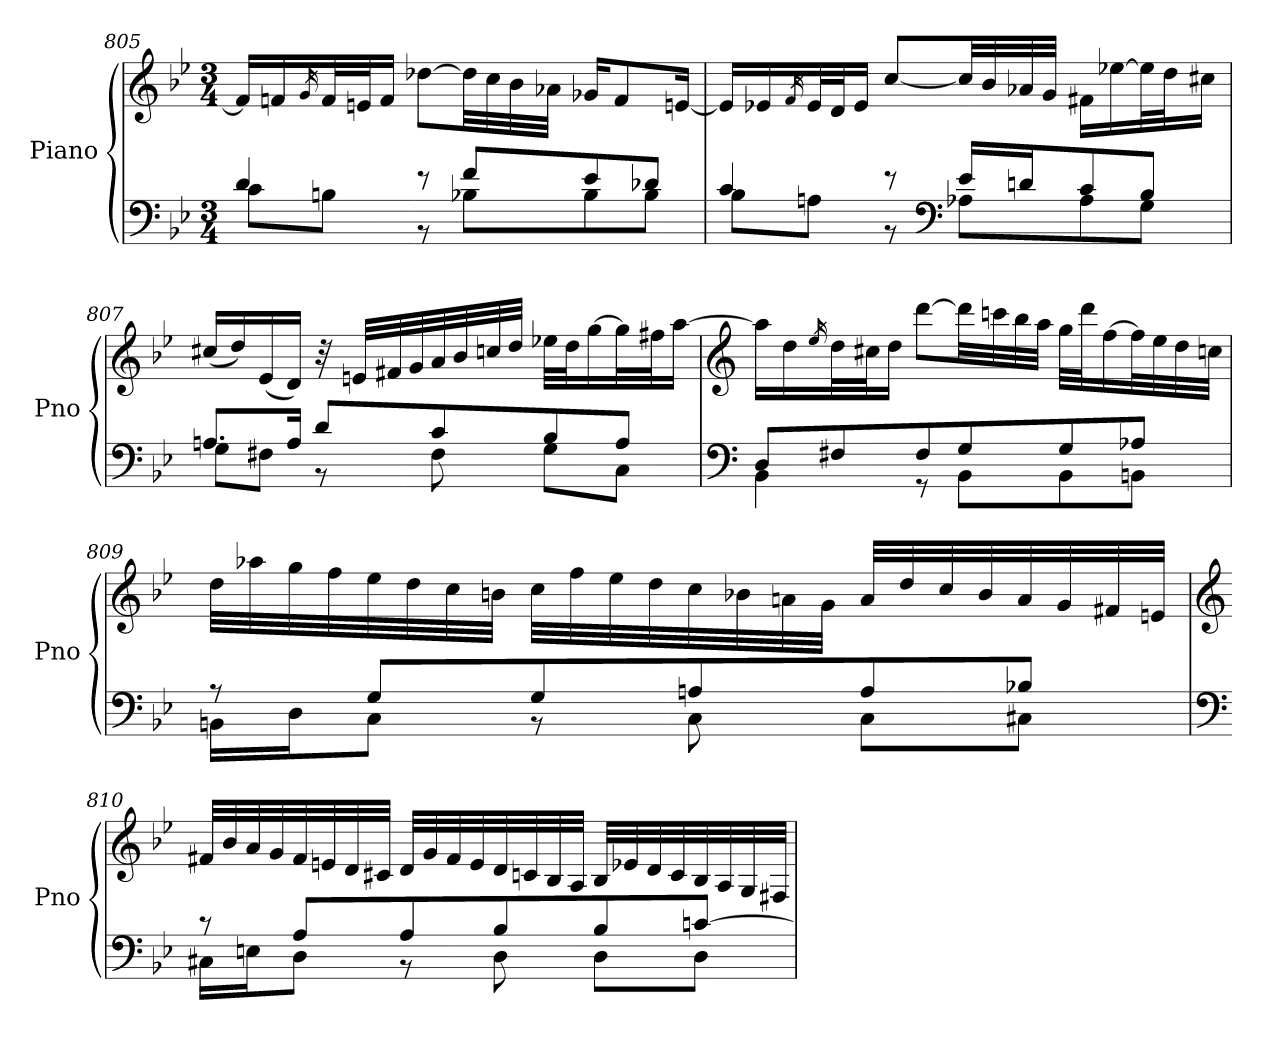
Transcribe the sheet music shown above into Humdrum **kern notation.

**kern	**kern
*part1	*part1
*staff2	*staff1
*I"Piano	*
*I'Pno	*
*clefF4	*clefG2
*k[b-e-]	*k[b-e-]
*M3/4	*M3/4
=805	=805
*^	*
4d/	8c\L	16f#/LL]
.	.	16fn/
.	.	16qg/
.	8Bn\J	32f/L
.	.	32en/J
.	.	16f/JJ
8r	8r	[8dd-X\L
8f/L	8B-X\L	32dd-\LL]
.	.	32cc\
.	.	32b-\
.	.	32a-X\JJJ
8e-/	8B-\	16g-X/KL
.	.	8f/
8d-X/J	8B-\J	.
.	.	[16en/Jk
!!LO:LB:g=z
=806	=806	=806
4c/	8B-\L	16e/LL]
.	.	16e-X/
.	.	16qf/
.	8An\J	32e-/L
.	.	32d/J
.	.	16e-/JJ
8r	8r	[8cc/L
*clefF4	*	*
16e-/LL	8A-X\L	32cc/LL]
.	.	32b-/
16dn/J	.	32a-X/
.	.	32g/JJJ
8c/	8A-\	16f#X\LL
.	.	[16ee-X\
8B-/J	8G\J	32ee-\L]
.	.	32dd\J
.	.	16cc#X\JJ
=807	=807	=807
8.An/L	8G\L	(16cc#X/LL
.	.	16dd/)
.	8F#X\J	(16e-/
16A/Jk	.	16d/JJ)
8d/L	8r	32r
.	.	32en/LLL
.	.	32f#X/
.	.	32g/
8c/	8F#\	32a/
.	.	32b-/
.	.	32ccn/
.	.	32dd/JJJ
8B-/	8G\L	32ee-X\LLL
.	.	32dd\J
.	.	[16gg\
8A/J	8C\J	32gg\L]
.	.	32ff#X\J
.	.	[16aa\JJ
!!LO:LB:g=z
=808	=808	=808
*clefF4	*	*clefG2
8D/L	4BB-\	16aa\LL]
.	.	16dd\
.	.	16qee-/
8F#X/	.	32dd\L
.	.	32cc#X\J
.	.	16dd\JJ
8F#/	8r	[8ddd\L
8G/	8BB-\L	32ddd\LL]
.	.	32cccn\
.	.	32bb-\
.	.	32aa\JJJ
8G/	8BB-\	32gg\LLL
.	.	32ddd\J
.	.	[16ff\
8A-X/J	8BBn\J	32ff\L]
.	.	32ee-\
.	.	32dd\
.	.	32ccn\JJJ
=809	=809	=809
8r	16BBn\LL	32dd\LLL
.	.	32aa-X\
.	16D\J	32gg\
.	.	32ff\
8G/L	8C\J	32ee-\
.	.	32dd\
.	.	32cc\
.	.	32bn\JJJ
8G/	8r	32cc\LLL
.	.	32ff\
.	.	32ee-\
.	.	32dd\
8An/	8C\	32cc\
.	.	32b-X\
.	.	32an\
.	.	32g\JJJ
8A/	8C\L	32a/LLL
.	.	32dd/
.	.	32cc/
.	.	32b-/
8B-X/J	8C#X\J	32a/
.	.	32g/
.	.	32f#X/
.	.	32en/JJJ
!!LO:LB:g=z
=810	=810	=810
*clefF4	*	*clefG2
8r	16C#X\LL	32f#X/LLL
.	.	32b-/
.	16En\J	32a/
.	.	32g/
8A/L	8D\J	32f#/
.	.	32en/
.	.	32d/
.	.	32c#X/JJJ
8A/	8r	32d/LLL
.	.	32g/
.	.	32f#/
.	.	32e/
8B-/	8D\	32d/
.	.	32cn/
.	.	32B-/
.	.	32A/JJJ
8B-/	8D\L	32B-/LLL
.	.	32e-X/
.	.	32d/
.	.	32c/
[8cn/J	8D\J	32B-/
.	.	32A/
.	.	32G/
.	.	32F#X/JJJ
*v	*v	*
=	=
*-	*-
